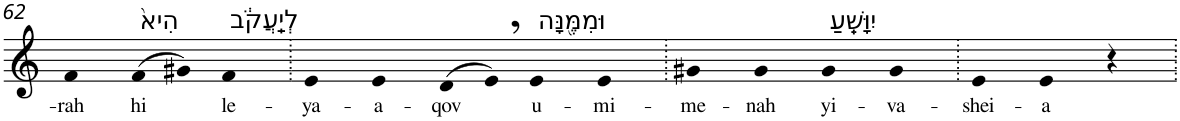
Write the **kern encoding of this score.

**kern	**text
*part1	*part1
*staff1	*staff1
*I"Piano	*
*I'Pno	*
!!LO:PB:g=z
*clefG2	*
*k[]	*
=62	=62
!	!LO:LY:b
4f	-rah
!LO:TX:a:t=הִיא֙	!
!	!LO:LY:b
(>8f	hi
8g#X)	.
!LO:TX:a:t=לְיַֽעֲקֹ֔ב	!
!	!LO:LY:b
4f	le-
=63.	=63.
!	!LO:LY:b
4e	-ya-
!	!LO:LY:b
4e	-a-
!	!LO:LY:b
(>8d	-qov
8e,)	.
!LO:TX:a:t=וּמִמֶּ֖נָּה	!
!	!LO:LY:b
4e	u-
!	!LO:LY:b
4e	-mi-
=64.	=64.
!	!LO:LY:b
4g#X	-me-
!	!LO:LY:b
4g#	-nah
!LO:TX:a:t=יִוָּשֵֽׁעַ	!
!	!LO:LY:b
4g#	yi-
!	!LO:LY:b
4g#	-va-
=65.	=65.
!	!LO:LY:b
4e	-shei-
!	!LO:LY:b
4e	-a
4r	.
=.	=.
*-	*-
